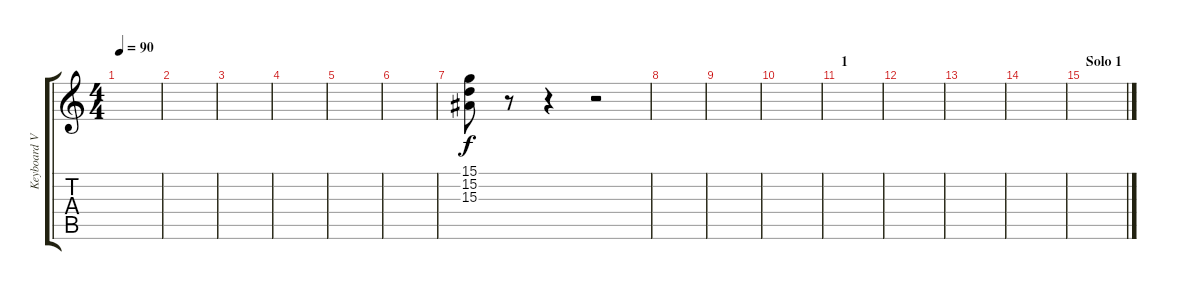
\track ("Keyboard V (Orchestra Hit)" "Keyboard V") {instrument orchestrahit}
\staff {score tabs}
\tuning (E4 B3 G3 D3 A2 E2) {hide}
\ts (4 4)
\tempo 90
\clef g2
\ks c
|
|
|
|
|
|
\section ("" "")
(15.1 15.2 15.3).8 r.8 r.4 r.2 |
|
|
|
\section ("" "1")
|
|
|
|
\section ("" "Solo 1")
